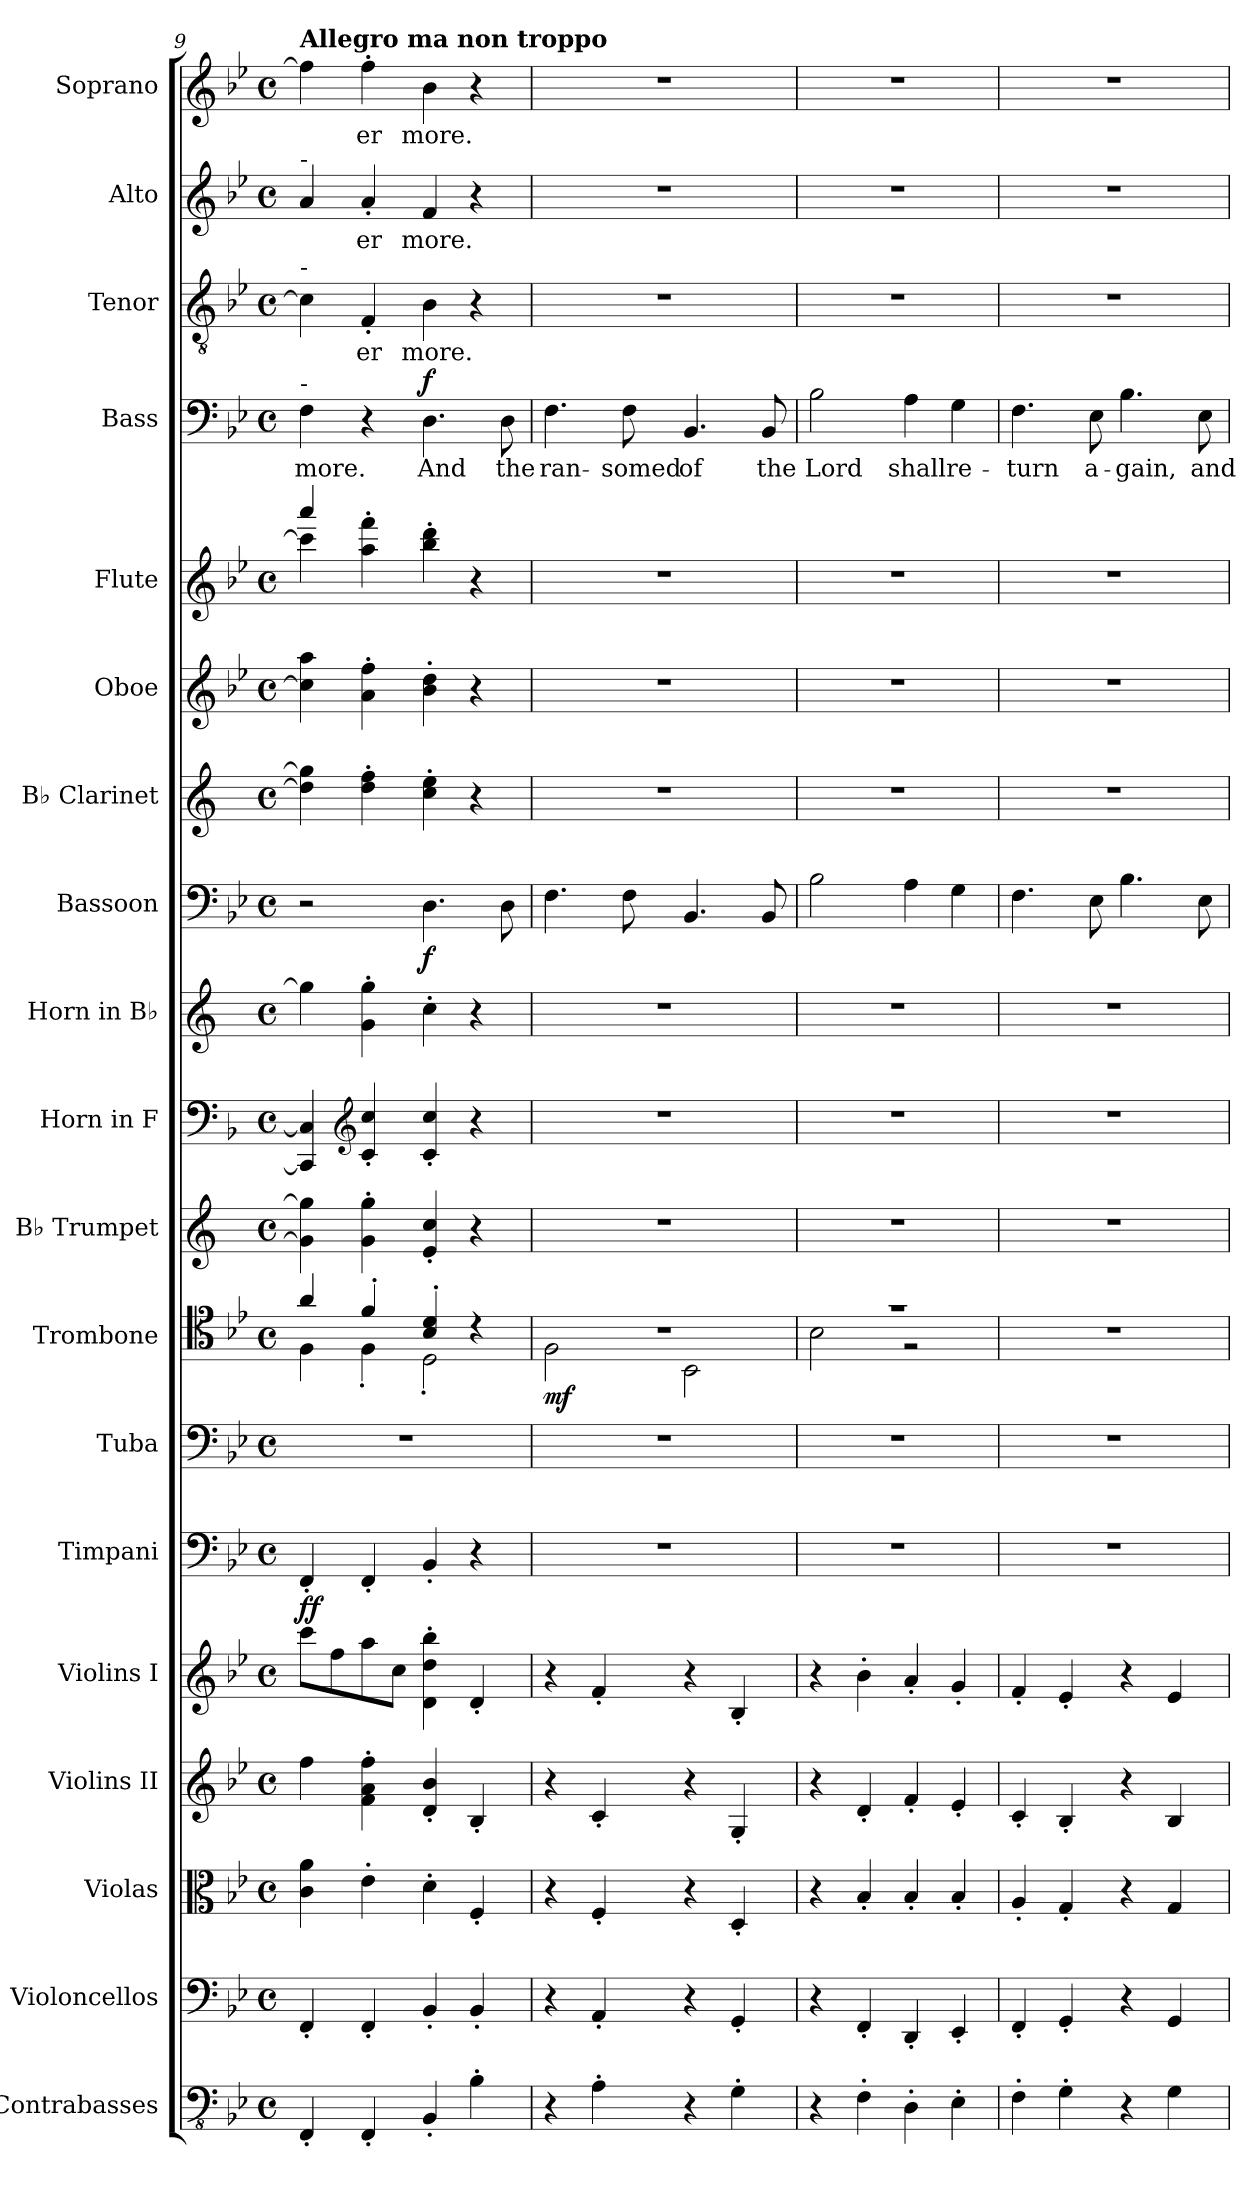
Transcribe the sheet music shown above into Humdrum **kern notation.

**kern	**kern	**kern	**kern	**kern	**kern	**dynam	**kern	**kern	**dynam	**kern	**kern	**kern	**kern	**dynam	**kern	**kern	**kern	**kern	**text	**dynam	**kern	**text	**kern	**text	**kern	**text
*part19	*part18	*part17	*part16	*part15	*part14	*part14	*part13	*part12	*part12	*part11	*part10	*part9	*part8	*part8	*part7	*part6	*part5	*part4	*part4	*part4	*part3	*part3	*part2	*part2	*part1	*part1
*staff19	*staff18	*staff17	*staff16	*staff15	*staff14	*staff14	*staff13	*staff12	*staff12	*staff11	*staff10	*staff9	*staff8	*staff8	*staff7	*staff6	*staff5	*staff4	*staff4	*staff4	*staff3	*staff3	*staff2	*staff2	*staff1	*staff1
*I"Contrabasses	*I"Violoncellos	*I"Violas	*I"Violins II	*I"Violins I	*I"Timpani	*	*I"Tuba	*I"Trombone	*	*I"B♭ Trumpet	*I"Horn in F	*I"Horn in B♭	*I"Bassoon	*	*I"B♭ Clarinet	*I"Oboe	*I"Flute	*I"Bass	*	*	*I"Tenor	*	*I"Alto	*	*I"Soprano	*
*I'Cbs.	*I'Vcs.	*I'Vlas.	*I'Vlns. II	*I'Vlns. I	*I'Timp.	*	*I'Tba.	*I'Tbn.	*	*I'B♭ Tpt.	*	*	*I'Bsn.	*	*I'B♭ Cl.	*I'Ob.	*I'Fl.	*I'B	*	*	*I'T	*	*I'A	*	*I'S	*
!!LO:PB:g=z
*clefFv4	*clefF4	*clefC3	*clefG2	*clefG2	*clefF4	*	*clefF4	*clefC4	*	*clefG2	*clefF4	*clefG2	*clefF4	*	*clefG2	*clefG2	*clefG2	*clefF4	*	*	*clefGv2	*	*clefG2	*	*clefG2	*
*	*	*	*	*	*	*	*	*	*	*ITrd1c2	*ITrd4c7	*ITrd1c2	*	*	*ITrd1c2	*	*	*	*	*	*	*	*	*	*	*
*k[b-e-]	*k[b-e-]	*k[b-e-]	*k[b-e-]	*k[b-e-]	*k[b-e-]	*	*k[b-e-]	*k[b-e-]	*	*k[b-e-]	*k[b-e-]	*k[b-e-]	*k[b-e-]	*	*k[b-e-]	*k[b-e-]	*k[b-e-]	*k[b-e-]	*	*	*k[b-e-]	*	*k[b-e-]	*	*k[b-e-]	*
*M4/4	*M4/4	*M4/4	*M4/4	*M4/4	*M4/4	*	*M4/4	*M4/4	*	*M4/4	*M4/4	*M4/4	*M4/4	*	*M4/4	*M4/4	*M4/4	*M4/4	*	*	*M4/4	*	*M4/4	*	*M4/4	*
*met(c)	*met(c)	*met(c)	*met(c)	*met(c)	*met(c)	*	*met(c)	*met(c)	*	*met(c)	*met(c)	*met(c)	*met(c)	*	*met(c)	*met(c)	*met(c)	*met(c)	*	*	*met(c)	*	*met(c)	*	*met(c)	*
=9	=9	=9	=9	=9	=9	=9	=9	=9	=9	=9	=9	=9	=9	=9	=9	=9	=9	=9	=9	=9	=9	=9	=9	=9	=9	=9
*	*	*	*	*	*	*	*	*^	*	*	*	*	*	*	*	*	*^	*	*	*	*	*	*	*	*	*
!	!	!	!	!	!	!	!	!	!	!	!	!	!	!	!	!	!	!	!	!	!	!	!	!	!	!	!LO:TX:a:B:t=Allegro ma non troppo	!
!	!	!	!	!	!	!	!	!	!	!	!	!	!	!	!	!	!	!	!	!	!	!	!	!	!LO:TX:a:t=-	!	!	!
!	!	!	!	!	!	!	!	!	!	!	!	!	!	!	!	!	!	!	!	!	!	!	!LO:TX:a:t=-	!	!	!	!	!
!	!	!	!	!	!	!	!	!	!	!	!	!	!	!	!	!	!	!	!	!LO:TX:a:t=-	!	!	!	!	!	!	!	!
!	!	!	!	!	!	!LO:DY:b	!	!	!	!	!	!	!	!	!	!	!	!	!	!	!LO:LY:b	!	!	!	!	!	!	!
4FFF'/	4FF'/	4c\ 4a\	4ff\	8ccc\L	4FF'/	ff	1r	4a/	4F\	.	4f\] 4ff\]	4FFF/] 4FF/]	4ff\]	2r	.	4cc\] 4ff\]	4cc\] 4aa\	4aaa/	4ccc\]	4F\	-more.	.	4c\]	.	4a/	.	4ff\]	.
.	.	.	.	8ff\	.	.	.	.	.	.	.	.	.	.	.	.	.	.	.	.	.	.	.	.	.	.	.	.
*	*	*	*	*	*	*	*	*	*	*	*	*clefG2	*	*	*	*	*	*	*	*	*	*	*	*	*	*	*	*
!	!	!	!	!	!	!	!	!	!	!	!	!	!	!	!	!	!	!	!	!	!	!	!	!LO:LY:b	!	!LO:LY:b	!	!LO:LY:b
4FFF'/	4FF'/	4e-'\	4f\' 4a\' 4ff\'	8aa\	4FF'/	.	.	4f'/	4F'\	.	4f\' 4ff\'	4F/' 4f/'	4f\' 4ff\'	.	.	4cc\' 4ee-\'	4a\' 4ff\'	4aa\' 4fff\'	4ryy	4r	.	.	4F'/	-er	4a'/	-er	4ff'\	-er
.	.	.	.	8cc\J	.	.	.	.	.	.	.	.	.	.	.	.	.	.	.	.	.	.	.	.	.	.	.	.
!	!	!	!	!	!	!	!	!	!	!	!	!	!	!	!LO:DY:b	!	!	!	!	!	!LO:LY:b	!LO:DY:b	!	!LO:LY:b	!	!LO:LY:b	!	!LO:LY:b
4BBB-'/	4BB-'/	4d'\	4d/' 4b-/'	4d\' 4dd\' 4bb-\'	4BB-'/	.	.	4B-/' 4d/'	2D'\	.	4d/' 4b-/'	4F/' 4f/'	4b-'\	4.D\	f	4b-\' 4dd\'	4b-\' 4dd\'	4bb-\' 4ddd\'	2ryy	4.D\	And	f	4B-\	more.	4f/	more.	4b-\	more.
4BB-'\	4BB-'/	4F'/	4B-'/	4d'/	4r	.	.	4r	.	.	4r	4r	4r	.	.	4r	4r	4r	.	.	.	.	4r	.	4r	.	4r	.
!	!	!	!	!	!	!	!	!	!	!	!	!	!	!	!	!	!	!	!	!	!LO:LY:b	!	!	!	!	!	!	!
.	.	.	.	.	.	.	.	.	.	.	.	.	.	8D\	.	.	.	.	.	8D\	the	.	.	.	.	.	.	.
*	*	*	*	*	*	*	*	*	*	*	*	*	*	*	*	*	*	*v	*v	*	*	*	*	*	*	*	*	*
=10	=10	=10	=10	=10	=10	=10	=10	=10	=10	=10	=10	=10	=10	=10	=10	=10	=10	=10	=10	=10	=10	=10	=10	=10	=10	=10	=10
!	!	!	!	!	!	!	!	!	!	!LO:DY:b	!	!	!	!	!	!	!	!	!	!LO:LY:b	!	!	!	!	!	!	!
4r	4r	4r	4r	4r	1r	.	1r	1r	2F\	mf	1r	1r	1r	4.F\	.	1r	1r	1r	4.F\	ran-	.	1r	.	1r	.	1r	.
4AA'\	4AA'/	4F'/	4c'/	4f'/	.	.	.	.	.	.	.	.	.	.	.	.	.	.	.	.	.	.	.	.	.	.	.
!	!	!	!	!	!	!	!	!	!	!	!	!	!	!	!	!	!	!	!	!LO:LY:b	!	!	!	!	!	!	!
.	.	.	.	.	.	.	.	.	.	.	.	.	.	8F\	.	.	.	.	8F\	-somed	.	.	.	.	.	.	.
!	!	!	!	!	!	!	!	!	!	!	!	!	!	!	!	!	!	!	!	!LO:LY:b	!	!	!	!	!	!	!
4r	4r	4r	4r	4r	.	.	.	.	2BB-\	.	.	.	.	4.BB-/	.	.	.	.	4.BB-/	of	.	.	.	.	.	.	.
4GG'\	4GG'/	4D'/	4G'/	4B-'/	.	.	.	.	.	.	.	.	.	.	.	.	.	.	.	.	.	.	.	.	.	.	.
!	!	!	!	!	!	!	!	!	!	!	!	!	!	!	!	!	!	!	!	!LO:LY:b	!	!	!	!	!	!	!
.	.	.	.	.	.	.	.	.	.	.	.	.	.	8BB-/	.	.	.	.	8BB-/	the	.	.	.	.	.	.	.
=11	=11	=11	=11	=11	=11	=11	=11	=11	=11	=11	=11	=11	=11	=11	=11	=11	=11	=11	=11	=11	=11	=11	=11	=11	=11	=11	=11
!	!	!	!	!	!	!	!	!	!	!	!	!	!	!	!	!	!	!	!	!LO:LY:b	!	!	!	!	!	!	!
4r	4r	4r	4r	4r	1r	.	1r	1r	2B-\	.	1r	1r	1r	2B-\	.	1r	1r	1r	2B-\	Lord	.	1r	.	1r	.	1r	.
4FF'\	4FF'/	4B-'/	4d'/	4b-'\	.	.	.	.	.	.	.	.	.	.	.	.	.	.	.	.	.	.	.	.	.	.	.
!	!	!	!	!	!	!	!	!	!	!	!	!	!	!	!	!	!	!	!	!LO:LY:b	!	!	!	!	!	!	!
4DD'\	4DD'/	4B-'/	4f'/	4a'/	.	.	.	.	2r	.	.	.	.	4A\	.	.	.	.	4A\	shall	.	.	.	.	.	.	.
!	!	!	!	!	!	!	!	!	!	!	!	!	!	!	!	!	!	!	!	!LO:LY:b	!	!	!	!	!	!	!
4EE-'\	4EE-'/	4B-'/	4e-'/	4g'/	.	.	.	.	.	.	.	.	.	4G\	.	.	.	.	4G\	re-	.	.	.	.	.	.	.
*	*	*	*	*	*	*	*	*v	*v	*	*	*	*	*	*	*	*	*	*	*	*	*	*	*	*	*	*
=12	=12	=12	=12	=12	=12	=12	=12	=12	=12	=12	=12	=12	=12	=12	=12	=12	=12	=12	=12	=12	=12	=12	=12	=12	=12	=12
!	!	!	!	!	!	!	!	!	!	!	!	!	!	!	!	!	!	!	!LO:LY:b	!	!	!	!	!	!	!
4FF'\	4FF'/	4A'/	4c'/	4f'/	1r	.	1r	1r	.	1r	1r	1r	4.F\	.	1r	1r	1r	4.F\	-turn	.	1r	.	1r	.	1r	.
4GG'\	4GG'/	4G'/	4B-'/	4e-'/	.	.	.	.	.	.	.	.	.	.	.	.	.	.	.	.	.	.	.	.	.	.
!	!	!	!	!	!	!	!	!	!	!	!	!	!	!	!	!	!	!	!LO:LY:b	!	!	!	!	!	!	!
.	.	.	.	.	.	.	.	.	.	.	.	.	8E-\	.	.	.	.	8E-\	a-	.	.	.	.	.	.	.
!	!	!	!	!	!	!	!	!	!	!	!	!	!	!	!	!	!	!	!LO:LY:b	!	!	!	!	!	!	!
4r	4r	4r	4r	4r	.	.	.	.	.	.	.	.	4.B-\	.	.	.	.	4.B-\	-gain,	.	.	.	.	.	.	.
4GG\	4GG/	4G/	4B-/	4e-/	.	.	.	.	.	.	.	.	.	.	.	.	.	.	.	.	.	.	.	.	.	.
!	!	!	!	!	!	!	!	!	!	!	!	!	!	!	!	!	!	!	!LO:LY:b	!	!	!	!	!	!	!
.	.	.	.	.	.	.	.	.	.	.	.	.	8E-\	.	.	.	.	8E-\	and	.	.	.	.	.	.	.
=	=	=	=	=	=	=	=	=	=	=	=	=	=	=	=	=	=	=	=	=	=	=	=	=	=	=
*-	*-	*-	*-	*-	*-	*-	*-	*-	*-	*-	*-	*-	*-	*-	*-	*-	*-	*-	*-	*-	*-	*-	*-	*-	*-	*-
